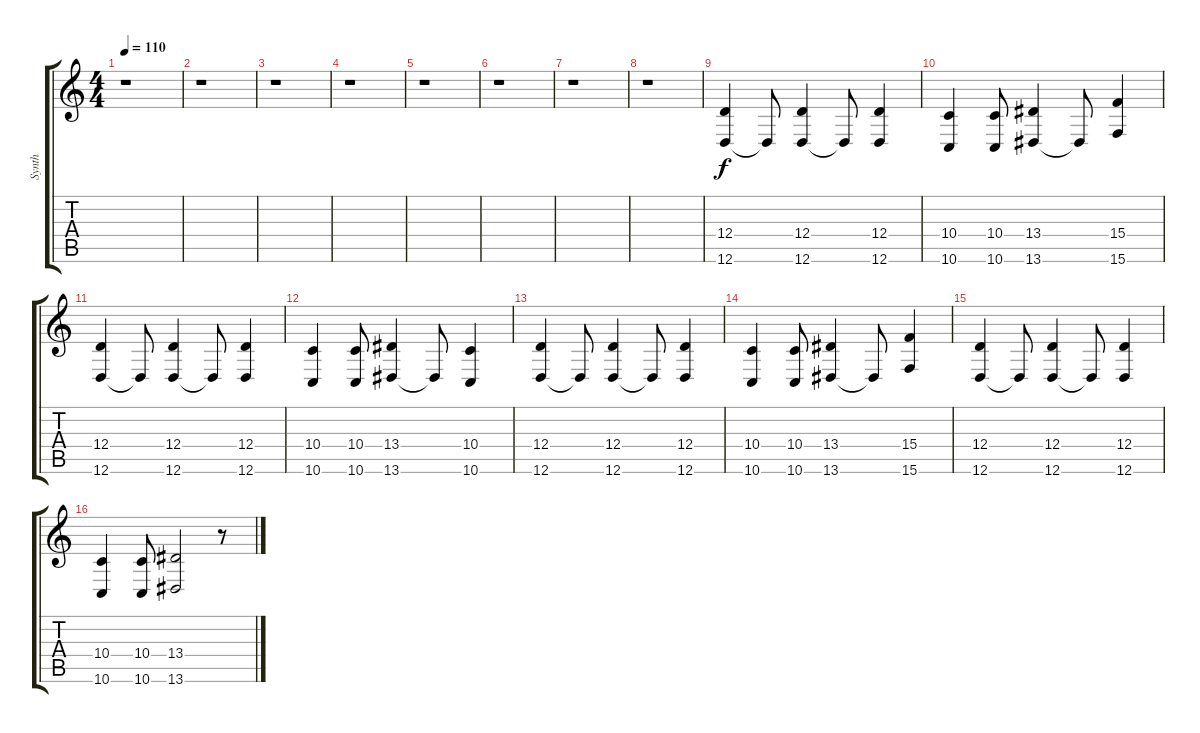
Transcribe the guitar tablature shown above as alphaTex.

\track ("Synth" "Synth") {instrument pad3polysynth}
\staff {score tabs}
\tuning (E4 B3 G3 D3 A2 D2) {hide}
\ts (4 4)
\tempo 110
\clef g2
\ks c
r.1{dy f} |
r.1 |
r.1 |
r.1 |
r.1 |
r.1 |
r.1 |
r.1 |
(12.4 12.6).4 12.6{t}.8 (12.4 12.6).4 12.6{t}.8 (12.4 12.6).4 |
(10.4 10.6).4 (10.4 10.6).8 (13.4 13.6).4 13.6{t}.8 (15.4 15.6).4 |
(12.4 12.6).4 12.6{t}.8 (12.4 12.6).4 12.6{t}.8 (12.4 12.6).4 |
(10.4 10.6).4 (10.4 10.6).8 (13.4 13.6).4 13.6{t}.8 (10.4 10.6).4 |
(12.4 12.6).4 12.6{t}.8 (12.4 12.6).4 12.6{t}.8 (12.4 12.6).4 |
(10.4 10.6).4 (10.4 10.6).8 (13.4 13.6).4 13.6{t}.8 (15.4 15.6).4 |
(12.4 12.6).4 12.6{t}.8 (12.4 12.6).4 12.6{t}.8 (12.4 12.6).4 |
(10.4 10.6).4 (10.4 10.6).8 (13.4 13.6).2 r.8
